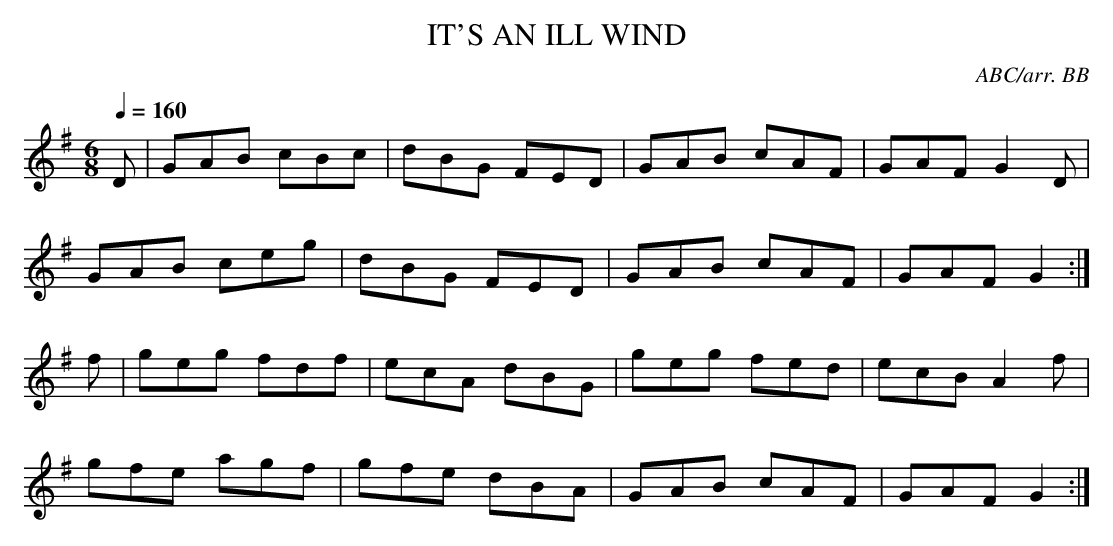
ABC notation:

X:1
T:IT'S AN ILL WIND
C:ABC/arr. BB
Q:1/4=160
L:1/8
M:6/8
K:G
D|GAB cBc|dBG FED|GAB cAF|GAF G2D|
GAB ceg|dBG FED|GAB cAF|GAF G2 :|
f|geg fdf|ecA dBG|geg fed|ecB A2f|
gfe agf|gfe dBA|GAB cAF|GAF G2 :|
